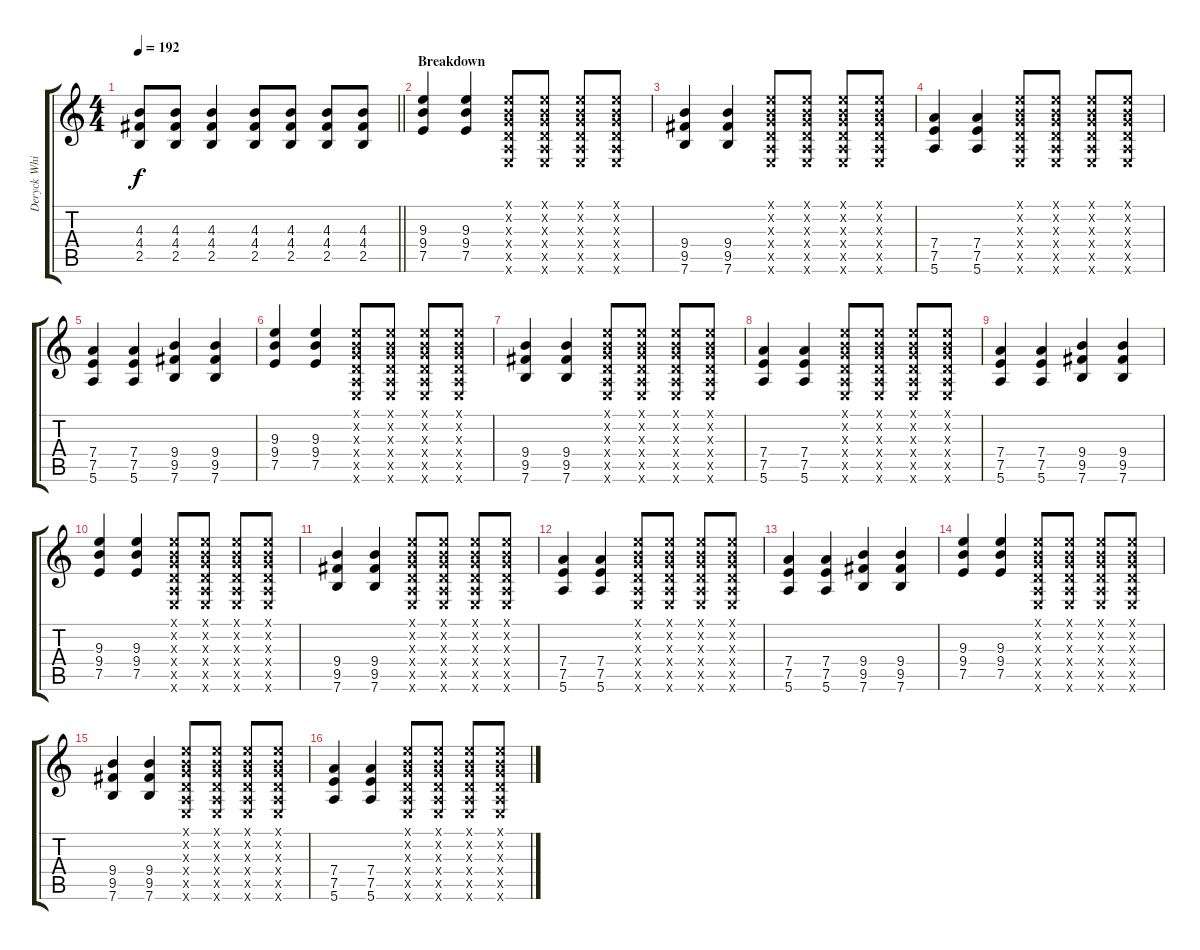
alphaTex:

\track ("Deryck Whibley Rhythm" "Deryck Whi") {instrument distortionguitar}
\staff {score tabs}
\tuning (E4 B3 G3 D3 A2 E2) {hide}
\ts (4 4)
\tempo 192
\clef g2
\barLineRight lightlight
\ks c
(4.3{t} 4.4{t} 2.5{t}).8{dy f} (4.3 4.4 2.5).8 (4.3 4.4 2.5).4 (4.3 4.4 2.5).8 (4.3 4.4 2.5).8 (4.3 4.4 2.5).8 (4.3 4.4 2.5).8 |
\section ("" "Breakdown")
(9.3 9.4 7.5).4{volume 11 instrument electricguitarclean} (9.3 9.4 7.5).4 (0.1{x} 0.2{x} 0.3{x} 0.4{x} 0.5{x} 0.6{x}).8 (0.1{x} 0.2{x} 0.3{x} 0.4{x} 0.5{x} 0.6{x}).8 (0.1{x} 0.2{x} 0.3{x} 0.4{x} 0.5{x} 0.6{x}).8 (0.1{x} 0.2{x} 0.3{x} 0.4{x} 0.5{x} 0.6{x}).8 |
(9.4 9.5 7.6).4 (9.4 9.5 7.6).4 (0.1{x} 0.2{x} 0.3{x} 0.4{x} 0.5{x} 0.6{x}).8 (0.1{x} 0.2{x} 0.3{x} 0.4{x} 0.5{x} 0.6{x}).8 (0.1{x} 0.2{x} 0.3{x} 0.4{x} 0.5{x} 0.6{x}).8 (0.1{x} 0.2{x} 0.3{x} 0.4{x} 0.5{x} 0.6{x}).8 |
(7.4 7.5 5.6).4 (7.4 7.5 5.6).4 (0.1{x} 0.2{x} 0.3{x} 0.4{x} 0.5{x} 0.6{x}).8 (0.1{x} 0.2{x} 0.3{x} 0.4{x} 0.5{x} 0.6{x}).8 (0.1{x} 0.2{x} 0.3{x} 0.4{x} 0.5{x} 0.6{x}).8 (0.1{x} 0.2{x} 0.3{x} 0.4{x} 0.5{x} 0.6{x}).8 |
(7.4 7.5 5.6).4 (7.4 7.5 5.6).4 (9.4 9.5 7.6).4 (9.4 9.5 7.6).4 |
(9.3 9.4 7.5).4{volume 11 instrument electricguitarclean} (9.3 9.4 7.5).4 (0.1{x} 0.2{x} 0.3{x} 0.4{x} 0.5{x} 0.6{x}).8 (0.1{x} 0.2{x} 0.3{x} 0.4{x} 0.5{x} 0.6{x}).8 (0.1{x} 0.2{x} 0.3{x} 0.4{x} 0.5{x} 0.6{x}).8 (0.1{x} 0.2{x} 0.3{x} 0.4{x} 0.5{x} 0.6{x}).8 |
(9.4 9.5 7.6).4 (9.4 9.5 7.6).4 (0.1{x} 0.2{x} 0.3{x} 0.4{x} 0.5{x} 0.6{x}).8 (0.1{x} 0.2{x} 0.3{x} 0.4{x} 0.5{x} 0.6{x}).8 (0.1{x} 0.2{x} 0.3{x} 0.4{x} 0.5{x} 0.6{x}).8 (0.1{x} 0.2{x} 0.3{x} 0.4{x} 0.5{x} 0.6{x}).8 |
(7.4 7.5 5.6).4 (7.4 7.5 5.6).4 (0.1{x} 0.2{x} 0.3{x} 0.4{x} 0.5{x} 0.6{x}).8 (0.1{x} 0.2{x} 0.3{x} 0.4{x} 0.5{x} 0.6{x}).8 (0.1{x} 0.2{x} 0.3{x} 0.4{x} 0.5{x} 0.6{x}).8 (0.1{x} 0.2{x} 0.3{x} 0.4{x} 0.5{x} 0.6{x}).8 |
(7.4 7.5 5.6).4 (7.4 7.5 5.6).4 (9.4 9.5 7.6).4 (9.4 9.5 7.6).4 |
(9.3 9.4 7.5).4{volume 11 instrument electricguitarclean} (9.3 9.4 7.5).4 (0.1{x} 0.2{x} 0.3{x} 0.4{x} 0.5{x} 0.6{x}).8 (0.1{x} 0.2{x} 0.3{x} 0.4{x} 0.5{x} 0.6{x}).8 (0.1{x} 0.2{x} 0.3{x} 0.4{x} 0.5{x} 0.6{x}).8 (0.1{x} 0.2{x} 0.3{x} 0.4{x} 0.5{x} 0.6{x}).8 |
(9.4 9.5 7.6).4 (9.4 9.5 7.6).4 (0.1{x} 0.2{x} 0.3{x} 0.4{x} 0.5{x} 0.6{x}).8 (0.1{x} 0.2{x} 0.3{x} 0.4{x} 0.5{x} 0.6{x}).8 (0.1{x} 0.2{x} 0.3{x} 0.4{x} 0.5{x} 0.6{x}).8 (0.1{x} 0.2{x} 0.3{x} 0.4{x} 0.5{x} 0.6{x}).8 |
(7.4 7.5 5.6).4 (7.4 7.5 5.6).4 (0.1{x} 0.2{x} 0.3{x} 0.4{x} 0.5{x} 0.6{x}).8 (0.1{x} 0.2{x} 0.3{x} 0.4{x} 0.5{x} 0.6{x}).8 (0.1{x} 0.2{x} 0.3{x} 0.4{x} 0.5{x} 0.6{x}).8 (0.1{x} 0.2{x} 0.3{x} 0.4{x} 0.5{x} 0.6{x}).8 |
(7.4 7.5 5.6).4 (7.4 7.5 5.6).4 (9.4 9.5 7.6).4 (9.4 9.5 7.6).4 |
(9.3 9.4 7.5).4{volume 11 instrument electricguitarclean} (9.3 9.4 7.5).4 (0.1{x} 0.2{x} 0.3{x} 0.4{x} 0.5{x} 0.6{x}).8 (0.1{x} 0.2{x} 0.3{x} 0.4{x} 0.5{x} 0.6{x}).8 (0.1{x} 0.2{x} 0.3{x} 0.4{x} 0.5{x} 0.6{x}).8 (0.1{x} 0.2{x} 0.3{x} 0.4{x} 0.5{x} 0.6{x}).8 |
(9.4 9.5 7.6).4 (9.4 9.5 7.6).4 (0.1{x} 0.2{x} 0.3{x} 0.4{x} 0.5{x} 0.6{x}).8 (0.1{x} 0.2{x} 0.3{x} 0.4{x} 0.5{x} 0.6{x}).8 (0.1{x} 0.2{x} 0.3{x} 0.4{x} 0.5{x} 0.6{x}).8 (0.1{x} 0.2{x} 0.3{x} 0.4{x} 0.5{x} 0.6{x}).8 |
(7.4 7.5 5.6).4 (7.4 7.5 5.6).4 (0.1{x} 0.2{x} 0.3{x} 0.4{x} 0.5{x} 0.6{x}).8 (0.1{x} 0.2{x} 0.3{x} 0.4{x} 0.5{x} 0.6{x}).8 (0.1{x} 0.2{x} 0.3{x} 0.4{x} 0.5{x} 0.6{x}).8 (0.1{x} 0.2{x} 0.3{x} 0.4{x} 0.5{x} 0.6{x}).8
